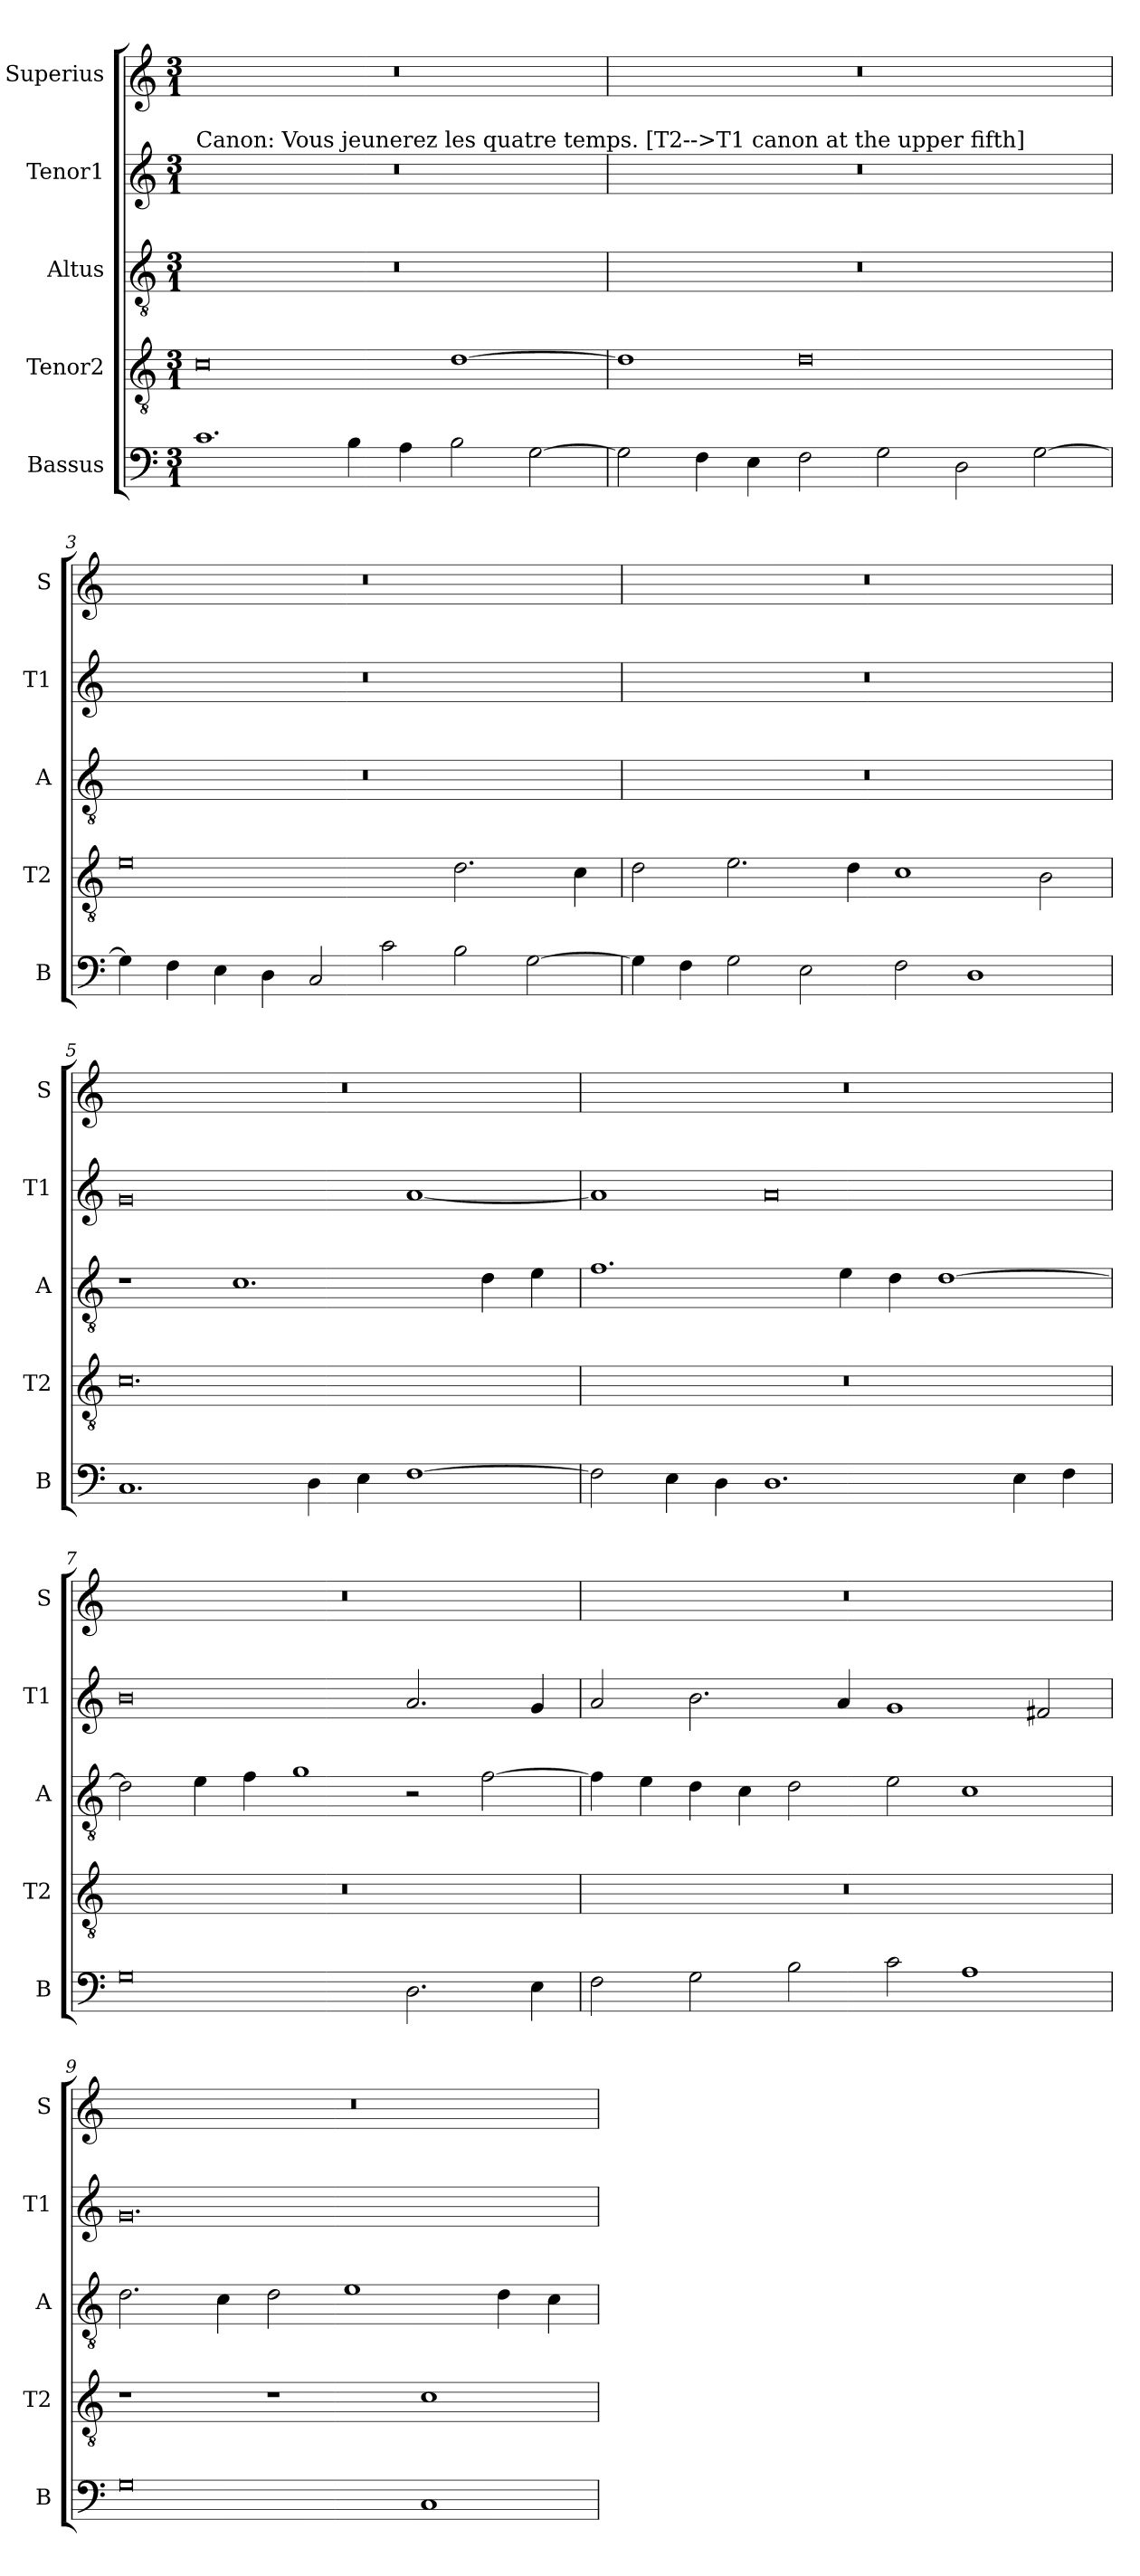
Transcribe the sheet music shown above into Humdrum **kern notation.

**kern	**kern	**kern	**kern	**kern
*part5	*part4	*part3	*part2	*part1
*staff5	*staff4	*staff3	*staff2	*staff1
*I"Bassus	*I"Tenor2	*I"Altus	*I"Tenor1	*I"Superius
*I'B	*I'T2	*I'A	*I'T1	*I'S
*clefF4	*clefGv2	*clefGv2	*clefG2	*clefG2
*k[]	*k[]	*k[]	*k[]	*k[]
*M3/1	*M3/1	*M3/1	*M3/1	*M3/1
=1	=1	=1	=1	=1
!	!	!	!LO:TX:a:t=Canon&colon; Vous jeunerez les quatre temps. [T2-->T1 canon at the upper fifth]	!
1.c	0c	0.r	0.r	0.r
4B\	.	.	.	.
4A\	.	.	.	.
2B\	[1d	.	.	.
[2G\	.	.	.	.
=2	=2	=2	=2	=2
2G\]	1d]	0.r	0.r	0.r
4F\	.	.	.	.
4E\	.	.	.	.
2F\	0d	.	.	.
2G\	.	.	.	.
2D\	.	.	.	.
[2G\	.	.	.	.
=3	=3	=3	=3	=3
4G\]	0e	0.r	0.r	0.r
4F\	.	.	.	.
4E\	.	.	.	.
4D\	.	.	.	.
2C/	.	.	.	.
2c\	.	.	.	.
2B\	2.d\	.	.	.
[2G\	.	.	.	.
.	4c\	.	.	.
=4	=4	=4	=4	=4
4G\]	2d\	0.r	0.r	0.r
4F\	.	.	.	.
2G\	2.e\	.	.	.
2E\	.	.	.	.
.	4d\	.	.	.
2F\	1c	.	.	.
1D	.	.	.	.
.	2B\	.	.	.
=5	=5	=5	=5	=5
1.C	0.c	1r	0g	0.r
.	.	1.c	.	.
4D\	.	.	.	.
4E\	.	.	.	.
[1F	.	.	[1a	.
.	.	4d\	.	.
.	.	4e\	.	.
=6	=6	=6	=6	=6
2F\]	0.r	1.f	1a]	0.r
4E\	.	.	.	.
4D\	.	.	.	.
1.D	.	.	0a	.
.	.	4e\	.	.
.	.	4d\	.	.
.	.	[1d	.	.
4E\	.	.	.	.
4F\	.	.	.	.
=7	=7	=7	=7	=7
0G	0.r	2d\]	0b	0.r
.	.	4e\	.	.
.	.	4f\	.	.
.	.	1g	.	.
2.D\	.	2r	2.a/	.
.	.	[2f\	.	.
4E\	.	.	4g/	.
=8	=8	=8	=8	=8
2F\	0.r	4f\]	2a/	0.r
.	.	4e\	.	.
2G\	.	4d\	2.b\	.
.	.	4c\	.	.
2B\	.	2d\	.	.
.	.	.	4a/	.
2c\	.	2e\	1g	.
1A	.	1c	.	.
.	.	.	2f#X/	.
=9	=9	=9	=9	=9
0G	1r	2.d\	0.g	0.r
.	.	4c\	.	.
.	1r	2d\	.	.
.	.	1e	.	.
1C	1c	.	.	.
.	.	4d\	.	.
.	.	4c\	.	.
=	=	=	=	=
*-	*-	*-	*-	*-
